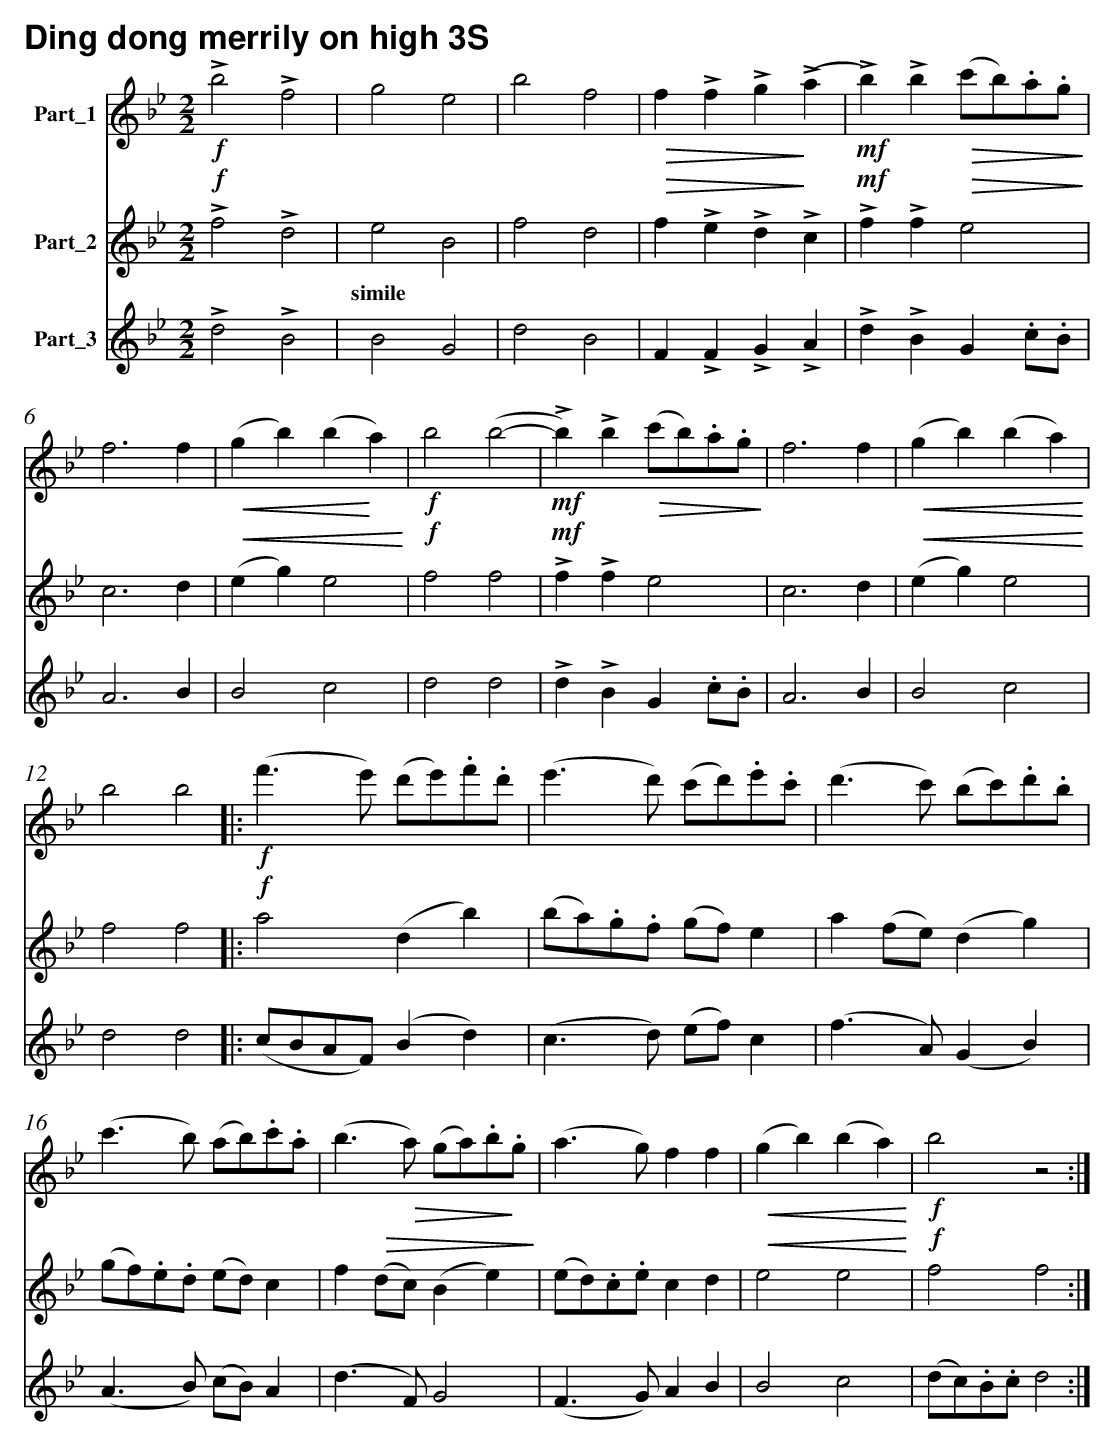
X:1
T:Ding dong merrily on high 3S
%%score 1 2 3
L:1/8
M:2/2
K:Bb
V:1 treble nm="Part_1"
V:2 treble nm="Part_2"
V:3 treble nm="Part_3"
V:1
!f! !>!b4 !>!f4 | g4 e4 | b4 f4 |!>(! f2 !>!f2 !>!g2!>)! (!>!a2 |
!mf! !>!b2) !>!b2!>(! (c'b).a.g!>)! |$ f6 f2 |!<(! (g2 b2) (b2!<)! a2) |!f! b4 (b4- |
!mf! !>!b2) !>!b2!>(! (c'b).a.g!>)! | f6 f2 |!<(! (g2 b2) (b2 a2)!<)! |$ b4 b4 |:
!f! (f'3 e') (d'e').f'.d' | (e'3 d') (c'd').e'.c' | (d'3 c') (bc').d'.b |$ (c'3 b) (ab).c'.a |
(b3!>(! a) (ga).b!>)!.g | (a3 g) f2 f2 |!<(! (g2 b2) (b2 a2)!<)! |!f! b4 z4 :|
V:2
!f! !>!f4 !>!d4 | e4 B4 | f4 d4 |!>(! f2 !>!e2 !>!d2!>)! !>!c2 |!mf! !>!f2 !>!f2!>(! e4!>)! |$
w: |simile *||||
c6 d2 |!<(! (e2 g2) e4!<)! |!f! f4 f4 |!mf! !>!f2 !>!f2 e4 | c6 d2 |!<(! (e2 g2) e4!<)! |$
w: ||||||
f4 f4 |:!f! a4 (d2 b2) | (ba).g.f (gf) e2 | a2 (fe) (d2 g2) |$ (gf).e.d (ed) c2 |
w: |||||
f2!>(! (dc) (B2 e2)!>)! | (ed).c.e c2 d2 |!<(! e4 e4!<)! |!f! f4 f4 :|
w: ||||
V:3
!>!d4 !>!B4 | B4 G4 | d4 B4 | F2 !>!F2 !>!G2 !>!A2 | !>!d2 !>!B2 G2 .c.B |$ A6 B2 | B4 c4 |
w: |||||||
d4 d4 | !>!d2 !>!B2 G2 .c.B | A6 B2 | B4 c4 |$ d4 d4 |: (cBAF) (B2 d2) | (c3 d) (ef) c2 |
w: |||||||
(f3 A) (G2 B2) |$ (A3 B) (cB) A2 | (d3 F) G4 | (F3 G) A2 B2 | B4 c4 | (dc).B.c d4 :|
